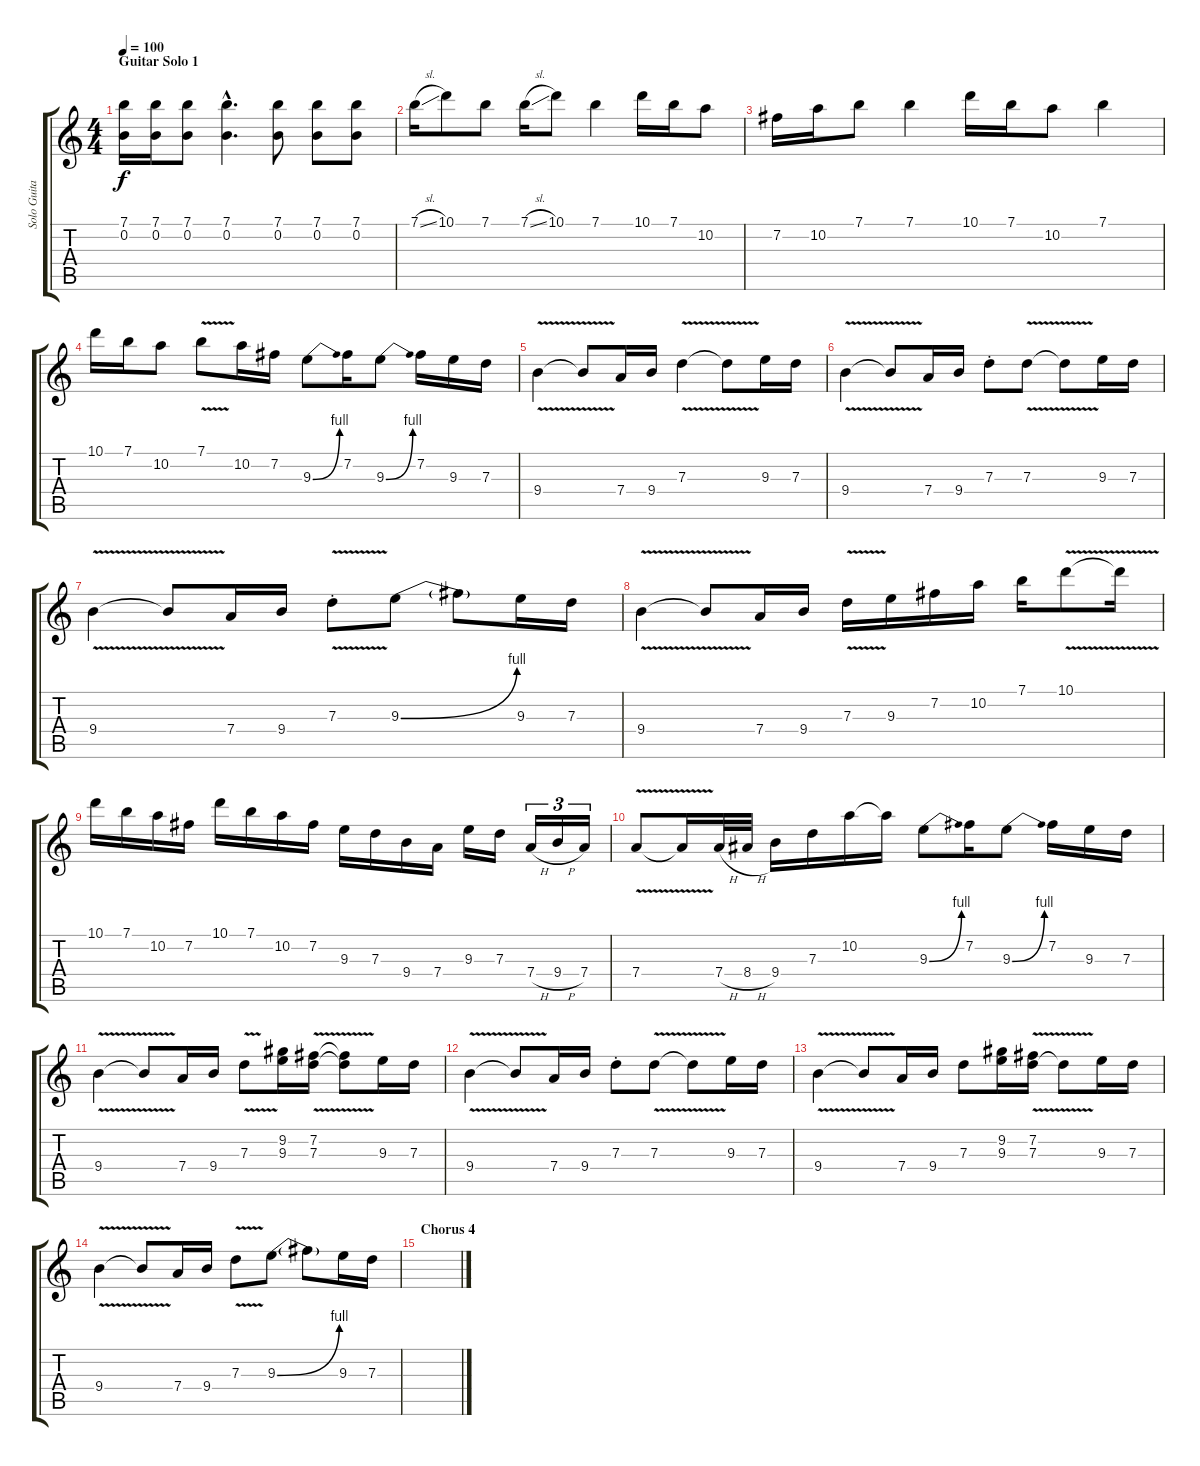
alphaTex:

\track ("Solo Guitar" "Solo Guita") {instrument distortionguitar}
\staff {score tabs}
\tuning (E4 B3 G3 D3 A2 E2) {hide}
\ts (4 4)
\section ("" "Guitar Solo 1")
\tempo 100
\clef g2
\ks c
(7.1 0.2).16{dy f instrument overdrivenguitar} (7.1 0.2).16 (7.1 0.2).8 (7.1{hac} 0.2{hac}).4{d} (7.1 0.2).8 (7.1 0.2).8 (7.1 0.2).8 |
7.1{sl}.16 10.1.8 7.1.8 7.1{sl}.16 10.1.8 7.1.4 10.1.16 7.1.16 10.2.8 |
7.2.16 10.2.16 7.1.8 7.1.4 10.1.16 7.1.16 10.2.8 7.1.4 |
10.1.16 7.1.16 10.2.8 7.1{v}.8 10.2.16 7.2.16 9.3{be (bend 0 0 60 4)}.8 7.2.16 9.3{be (bend 0 0 60 4)}.8 7.2.16 9.3.16 7.3.16 |
9.4{v}.4 9.4{t}.8 7.4.16 9.4.16 7.3{v}.4 7.3{t}.8 9.3.16 7.3.16 |
9.4{v}.4 9.4{t}.8 7.4.16 9.4.16 7.3{st}.8 7.3{v}.8 7.3{t}.8 9.3.16 7.3.16 |
9.4{v}.4 9.4{t}.8 7.4.16 9.4.16 7.3{v st}.8 9.3{be (bend 0 0 60 4)}.8 9.3{t}.8 9.3.16 7.3.16 |
9.4{v}.4 9.4{t}.8 7.4.16 9.4.16 7.3{v}.16 9.3.16 7.2.16 10.2.16 7.1.16 10.1{v}.8 10.1{t}.16 |
10.1.16 7.1.16 10.2.16 7.2.16 10.1.16 7.1.16 10.2.16 7.2.16 9.3.16 7.3.16 9.4.16 7.4.16 9.3.16 7.3.16 7.4{h}.16{tu (3 2)} 9.4{h}.16{tu (3 2)} 7.4.16{tu (3 2)} |
7.4{v}.8 7.4{t}.16 7.4{h}.32 8.4{h}.32 9.4.16 7.3.16 10.2.16 10.2{t}.16 9.3{be (bend 0 0 60 4)}.8 7.2.16 9.3{be (bend 0 0 60 4)}.8 7.2.16 9.3.16 7.3.16 |
9.4{v}.4 9.4{t}.8 7.4.16 9.4.16 7.3{v}.8 (9.2 9.3).16 (7.2{v} 7.3{v}).16 (7.2{t} 7.3{t}).8 9.3.16 7.3.16 |
9.4{v}.4 9.4{t}.8 7.4.16 9.4.16 7.3{st}.8 7.3{v}.8 7.3{t}.8 9.3.16 7.3.16 |
9.4{v}.4 9.4{t}.8 7.4.16 9.4.16 7.3.8 (9.2 9.3).16 (7.2 7.3{v}).16 7.3{t}.8 9.3.16 7.3.16 |
9.4{v}.4 9.4{t}.8 7.4.16 9.4.16 7.3{v}.8 9.3{be (bend 0 0 60 4)}.8 9.3{t}.8 9.3.16 7.3.16 |
\section ("" "Chorus 4")
